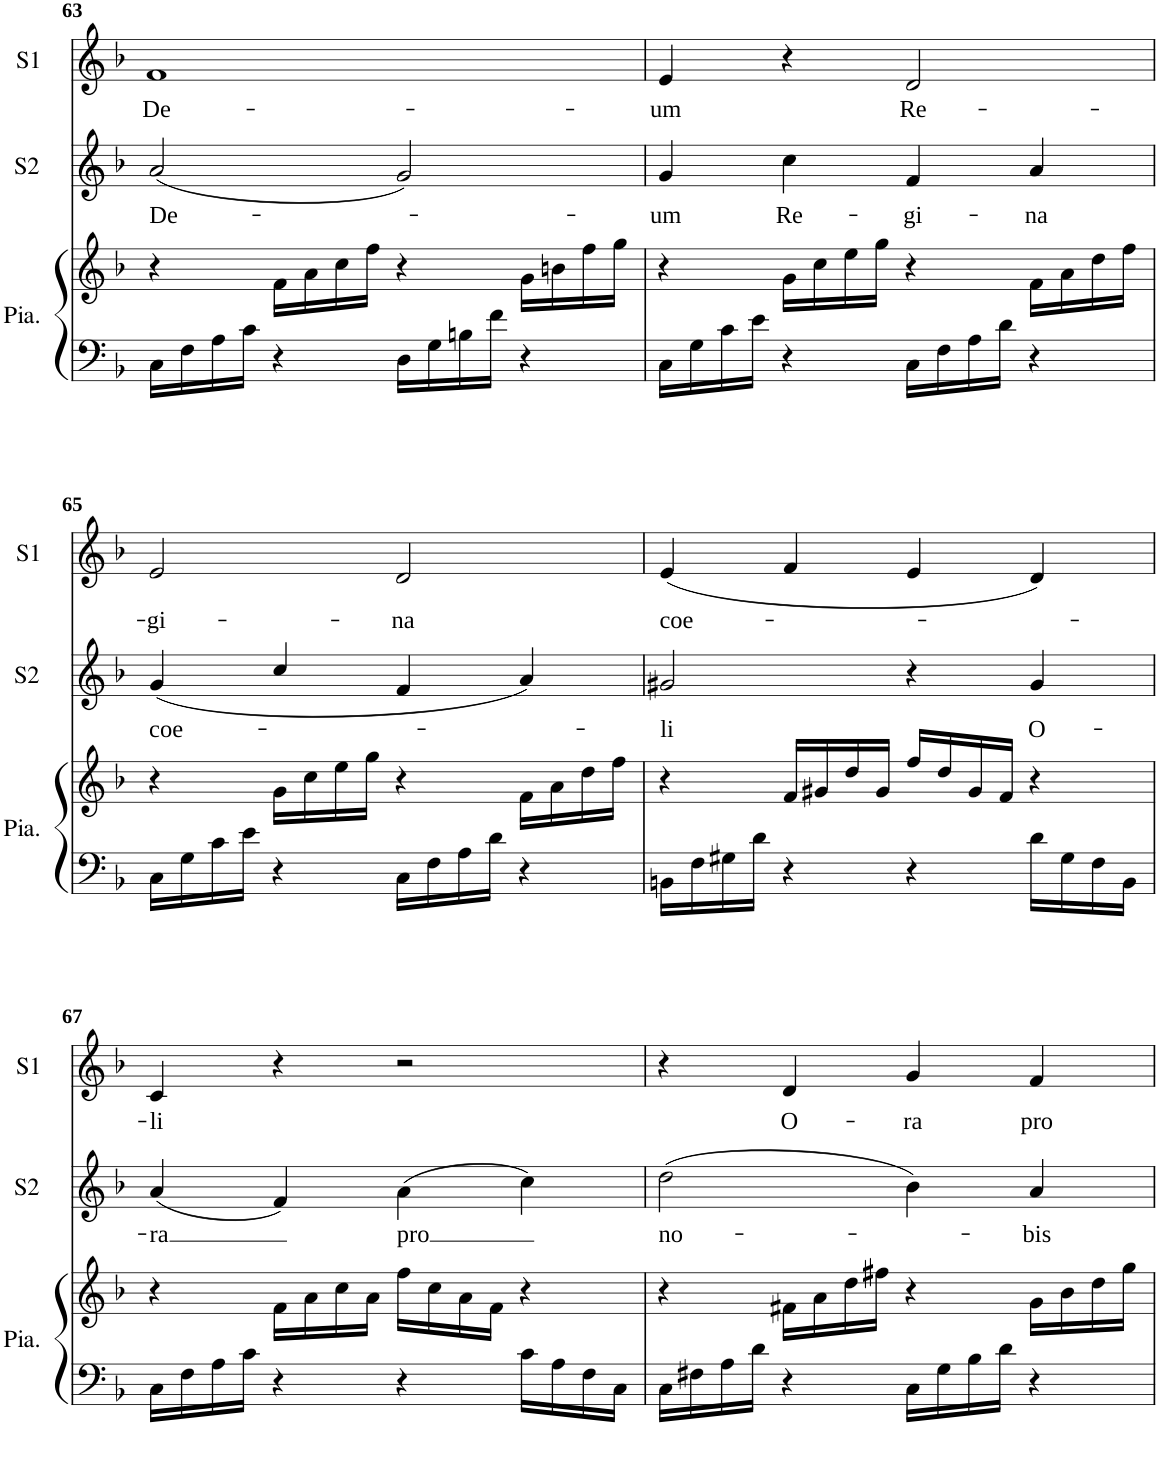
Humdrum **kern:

**kern	**kern	**kern	**text	**kern	**text
*part3	*part3	*part2	*part2	*part1	*part1
*staff4	*staff3	*staff2	*staff2	*staff1	*staff1
*I"Piano	*	*I"Soprano 2	*	*I"Soprano 1	*
*I'Pia.	*	*I'S2	*	*I'S1	*
!!LO:PB:g=z
*clefF4	*clefG2	*clefG2	*	*clefG2	*
*k[b-]	*k[b-]	*k[b-]	*	*k[b-]	*
*M2/2	*M2/2	*M2/2	*	*M2/2	*
*met(c|)	*met(c|)	*met(c|)	*	*met(c|)	*
=63	=63	=63	=63	=63	=63
!	!	!	!LO:LY:b	!	!LO:LY:b
16C\LL	4r	(2a/	De-	1f	De-
16F\	.	.	.	.	.
16A\	.	.	.	.	.
16c\JJ	.	.	.	.	.
4r	16f\LL	.	.	.	.
.	16a\	.	.	.	.
.	16cc\	.	.	.	.
.	16ff\JJ	.	.	.	.
16D\LL	4r	2g/)	.	.	.
16G\	.	.	.	.	.
16Bn\	.	.	.	.	.
16f\JJ	.	.	.	.	.
4r	16g\LL	.	.	.	.
.	16bn\	.	.	.	.
.	16ff\	.	.	.	.
.	16gg\JJ	.	.	.	.
=64	=64	=64	=64	=64	=64
!	!	!	!LO:LY:b	!	!LO:LY:b
16C\LL	4r	4g/	-um	4e/	-um
16G\	.	.	.	.	.
16c\	.	.	.	.	.
16e\JJ	.	.	.	.	.
!	!	!	!LO:LY:b	!	!
4r	16g\LL	4cc\	Re-	4r	.
.	16cc\	.	.	.	.
.	16ee\	.	.	.	.
.	16gg\JJ	.	.	.	.
!	!	!	!LO:LY:b	!	!LO:LY:b
16C\LL	4r	4f/	-gi-	2d/	Re-
16F\	.	.	.	.	.
16A\	.	.	.	.	.
16d\JJ	.	.	.	.	.
!	!	!	!LO:LY:b	!	!
4r	16f\LL	4a/	-na	.	.
.	16a\	.	.	.	.
.	16dd\	.	.	.	.
.	16ff\JJ	.	.	.	.
!!LO:LB:g=z
=65	=65	=65	=65	=65	=65
!	!	!	!LO:LY:b	!	!LO:LY:b
16C\LL	4r	(4g/	coe-	2e/	-gi-
16G\	.	.	.	.	.
16c\	.	.	.	.	.
16e\JJ	.	.	.	.	.
4r	16g\LL	4cc/	.	.	.
.	16cc\	.	.	.	.
.	16ee\	.	.	.	.
.	16gg\JJ	.	.	.	.
!	!	!	!	!	!LO:LY:b
16C\LL	4r	4f/	.	2d/	-na
16F\	.	.	.	.	.
16A\	.	.	.	.	.
16d\JJ	.	.	.	.	.
4r	16f\LL	4a/)	.	.	.
.	16a\	.	.	.	.
.	16dd\	.	.	.	.
.	16ff\JJ	.	.	.	.
=66	=66	=66	=66	=66	=66
!	!	!	!LO:LY:b	!	!LO:LY:b
16BBn\LL	4r	2g#X/	-li	(4e/	coe-
16F\	.	.	.	.	.
16G#X\	.	.	.	.	.
16d\JJ	.	.	.	.	.
4r	16f/LL	.	.	4f/	.
.	16g#X/	.	.	.	.
.	16dd/	.	.	.	.
.	16g#/JJ	.	.	.	.
4r	16ff/LL	4r	.	4e/	.
.	16dd/	.	.	.	.
.	16g#/	.	.	.	.
.	16f/JJ	.	.	.	.
!	!	!	!LO:LY:b	!	!
16d\LL	4r	4g#/	O-	4d/)	.
16G#\	.	.	.	.	.
16F\	.	.	.	.	.
16BB\JJ	.	.	.	.	.
!!LO:LB:g=z
=67	=67	=67	=67	=67	=67
!	!	!	!LO:LY:b	!	!LO:LY:b
16C\LL	4r	(4a/	-ra	4c/	-li
16F\	.	.	.	.	.
16A\	.	.	.	.	.
16c\JJ	.	.	.	.	.
4r	16f\LL	4f/)	.	4r	.
.	16a\	.	.	.	.
.	16cc\	.	.	.	.
.	16a\JJ	.	.	.	.
!	!	!	!LO:LY:b	!	!
4r	16ff\LL	(4a\	pro	2r	.
.	16cc\	.	.	.	.
.	16a\	.	.	.	.
.	16f\JJ	.	.	.	.
16c\LL	4r	4cc\)	.	.	.
16A\	.	.	.	.	.
16F\	.	.	.	.	.
16C\JJ	.	.	.	.	.
=68	=68	=68	=68	=68	=68
!	!	!	!LO:LY:b	!	!
16C\LL	4r	(2dd\	no-	4r	.
16F#X\	.	.	.	.	.
16A\	.	.	.	.	.
16d\JJ	.	.	.	.	.
!	!	!	!	!	!LO:LY:b
4r	16f#X\LL	.	.	4d/	O-
.	16a\	.	.	.	.
.	16dd\	.	.	.	.
.	16ff#X\JJ	.	.	.	.
!	!	!	!	!	!LO:LY:b
16C\LL	4r	4b-\)	.	4g/	-ra
16G\	.	.	.	.	.
16B-\	.	.	.	.	.
16d\JJ	.	.	.	.	.
!	!	!	!LO:LY:b	!	!LO:LY:b
4r	16g\LL	4a/	-bis	4f/	pro
.	16b-\	.	.	.	.
.	16dd\	.	.	.	.
.	16gg\JJ	.	.	.	.
=	=	=	=	=	=
*-	*-	*-	*-	*-	*-
